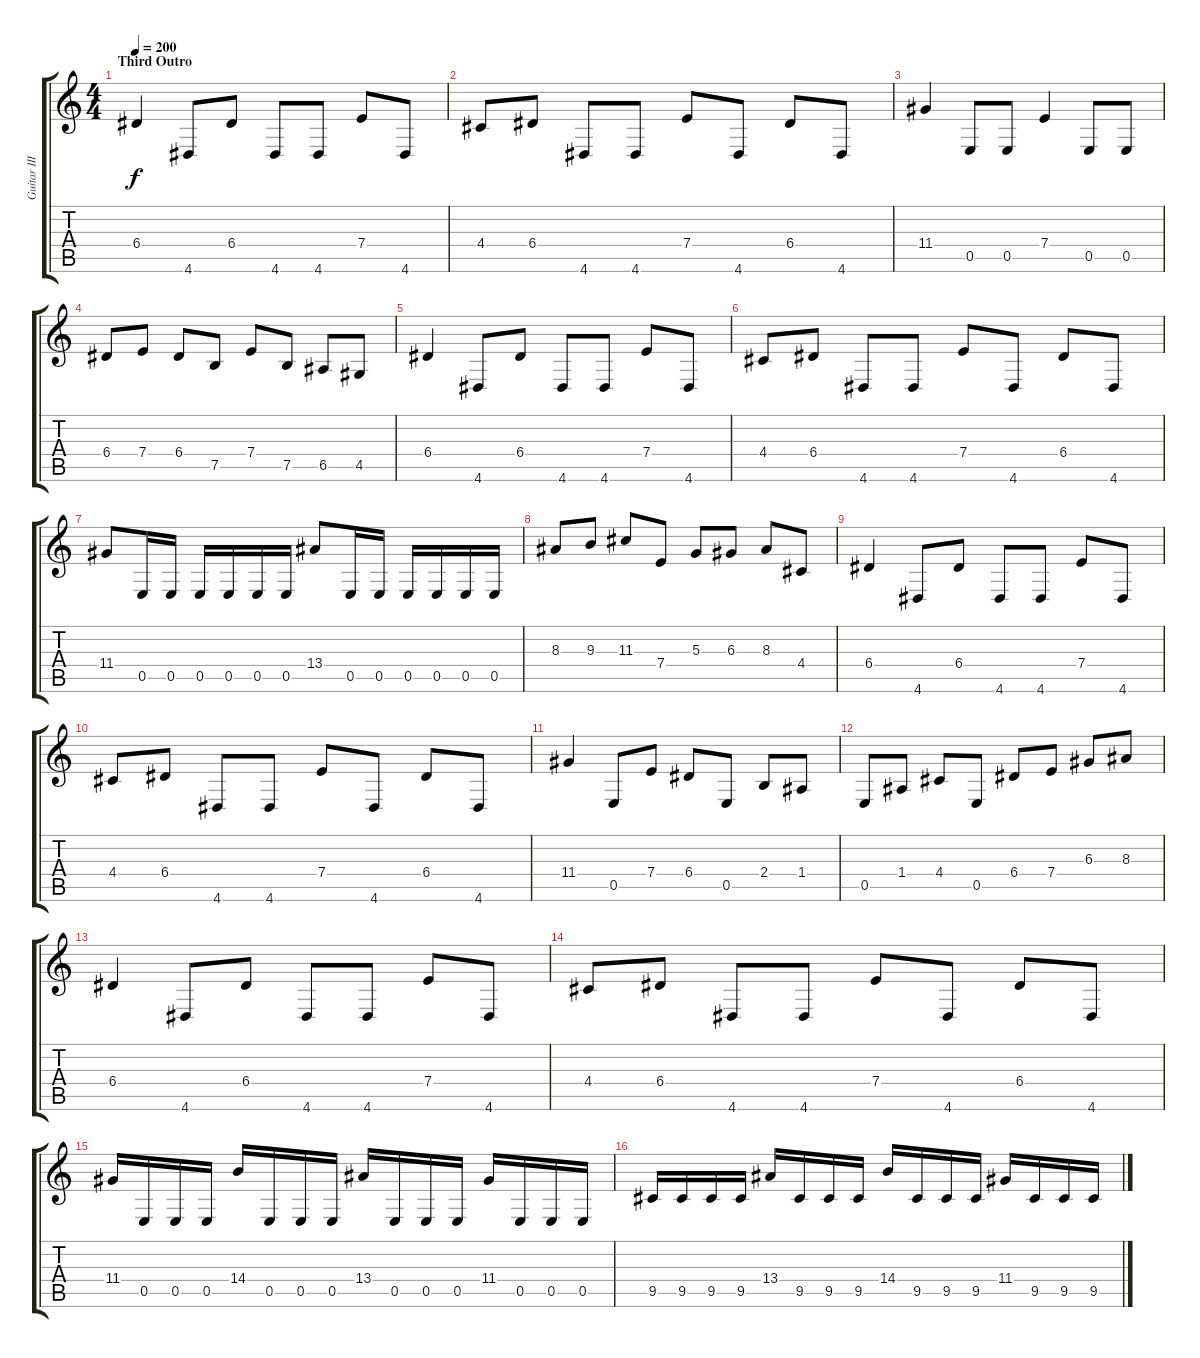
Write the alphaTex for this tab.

\track ("Guitar III" "Guitar III") {instrument overdrivenguitar}
\staff {score tabs}
\tuning (B3 Gb3 D3 A2 E2 B1) {hide}
\ts (4 4)
\section ("" "Third Outro")
\tempo 200
\tempo 204
\tempo 200
\clef g2
\ks c
6.4.4{dy f instrument overdrivenguitar} 4.6.8 6.4.8 4.6.8 4.6.8 7.4.8 4.6.8 |
4.4.8 6.4.8 4.6.8 4.6.8 7.4.8 4.6.8 6.4.8 4.6.8 |
11.4.4 0.5.8 0.5.8 7.4.4 0.5.8 0.5.8 |
6.4.8 7.4.8 6.4.8 7.5.8 7.4.8 7.5.8 6.5.8 4.5.8 |
6.4.4 4.6.8 6.4.8 4.6.8 4.6.8 7.4.8 4.6.8 |
4.4.8 6.4.8 4.6.8 4.6.8 7.4.8 4.6.8 6.4.8 4.6.8 |
11.4.8 0.5.16 0.5.16 0.5.16 0.5.16 0.5.16 0.5.16 13.4.8 0.5.16 0.5.16 0.5.16 0.5.16 0.5.16 0.5.16 |
8.3.8 9.3.8 11.3.8 7.4.8 5.3.8 6.3.8 8.3.8 4.4.8 |
6.4.4 4.6.8 6.4.8 4.6.8 4.6.8 7.4.8 4.6.8 |
4.4.8 6.4.8 4.6.8 4.6.8 7.4.8 4.6.8 6.4.8 4.6.8 |
11.4.4 0.5.8 7.4.8 6.4.8 0.5.8 2.4.8 1.4.8 |
0.5.8 1.4.8 4.4.8 0.5.8 6.4.8 7.4.8 6.3.8 8.3.8 |
6.4.4 4.6.8 6.4.8 4.6.8 4.6.8 7.4.8 4.6.8 |
4.4.8 6.4.8 4.6.8 4.6.8 7.4.8 4.6.8 6.4.8 4.6.8 |
11.4.16 0.5.16 0.5.16 0.5.16 14.4.16 0.5.16 0.5.16 0.5.16 13.4.16 0.5.16 0.5.16 0.5.16 11.4.16 0.5.16 0.5.16 0.5.16 |
9.5.16 9.5.16 9.5.16 9.5.16 13.4.16 9.5.16 9.5.16 9.5.16 14.4.16 9.5.16 9.5.16 9.5.16 11.4.16 9.5.16 9.5.16 9.5.16
